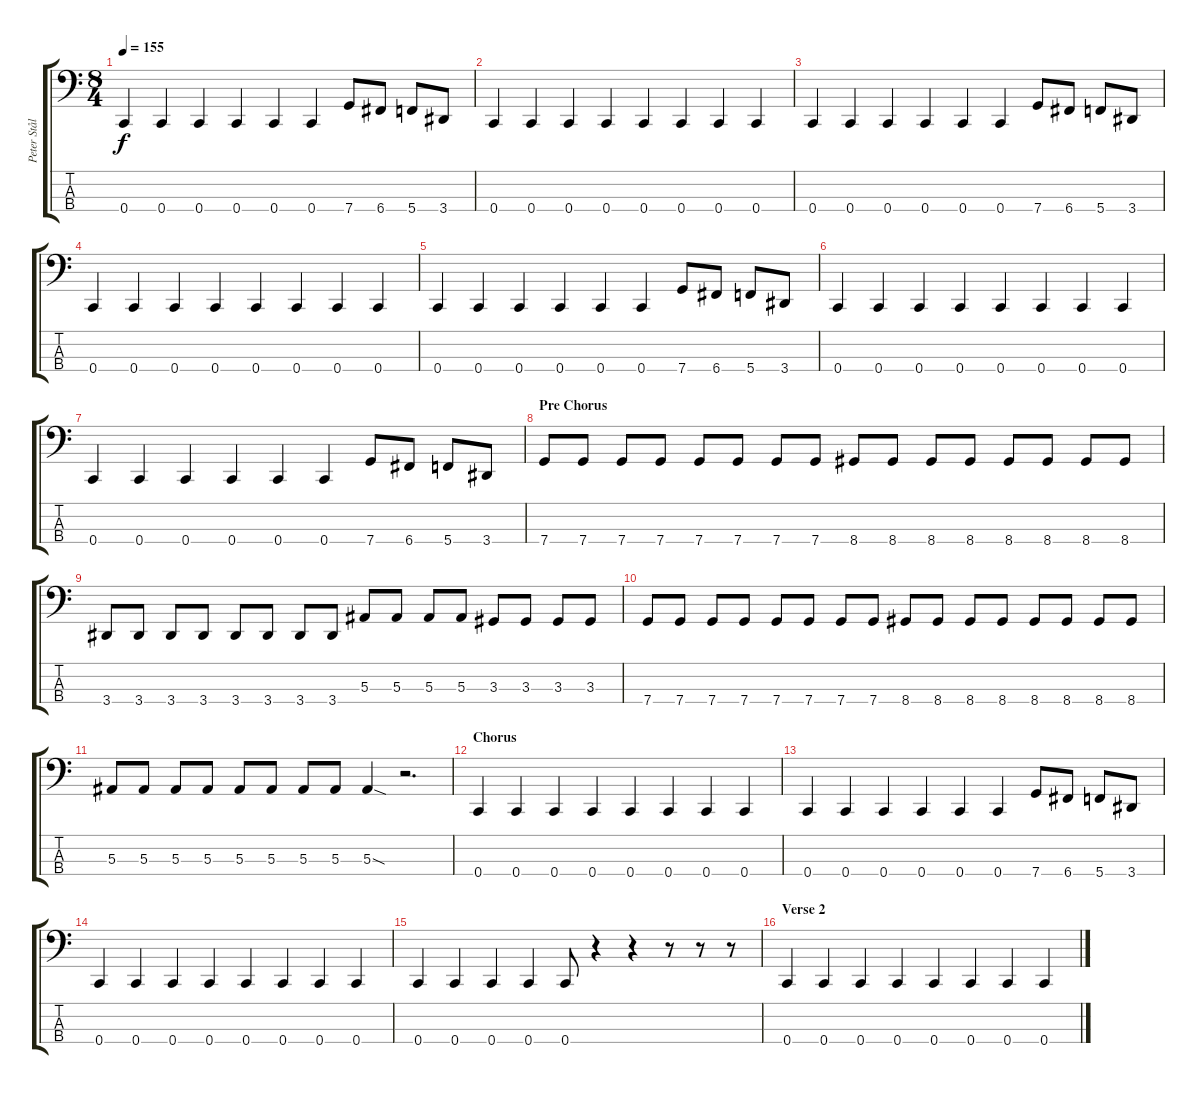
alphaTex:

\track ("Peter Stålfors - Bass" "Peter Stål") {instrument slapbass1}
\staff {score tabs}
\tuning (Eb2 Bb1 F1 C1) {hide}
\ts (8 4)
\tempo 155
\clef f4
\ks c
0.4.4{dy f} 0.4.4 0.4.4 0.4.4 0.4.4 0.4.4 7.4.8 6.4.8 5.4.8 3.4.8 |
0.4.4 0.4.4 0.4.4 0.4.4 0.4.4 0.4.4 0.4.4 0.4.4 |
0.4.4 0.4.4 0.4.4 0.4.4 0.4.4 0.4.4 7.4.8 6.4.8 5.4.8 3.4.8 |
0.4.4 0.4.4 0.4.4 0.4.4 0.4.4 0.4.4 0.4.4 0.4.4 |
0.4.4 0.4.4 0.4.4 0.4.4 0.4.4 0.4.4 7.4.8 6.4.8 5.4.8 3.4.8 |
0.4.4 0.4.4 0.4.4 0.4.4 0.4.4 0.4.4 0.4.4 0.4.4 |
0.4.4 0.4.4 0.4.4 0.4.4 0.4.4 0.4.4 7.4.8 6.4.8 5.4.8 3.4.8 |
\section ("" "Pre Chorus")
7.4.8 7.4.8 7.4.8 7.4.8 7.4.8 7.4.8 7.4.8 7.4.8 8.4.8 8.4.8 8.4.8 8.4.8 8.4.8 8.4.8 8.4.8 8.4.8 |
3.4.8 3.4.8 3.4.8 3.4.8 3.4.8 3.4.8 3.4.8 3.4.8 5.3.8 5.3.8 5.3.8 5.3.8 3.3.8 3.3.8 3.3.8 3.3.8 |
7.4.8 7.4.8 7.4.8 7.4.8 7.4.8 7.4.8 7.4.8 7.4.8 8.4.8 8.4.8 8.4.8 8.4.8 8.4.8 8.4.8 8.4.8 8.4.8 |
5.3.8 5.3.8 5.3.8 5.3.8 5.3.8 5.3.8 5.3.8 5.3.8 5.3{sod}.4 r.2{d} |
\section ("" "Chorus")
0.4.4 0.4.4 0.4.4 0.4.4 0.4.4 0.4.4 0.4.4 0.4.4 |
0.4.4 0.4.4 0.4.4 0.4.4 0.4.4 0.4.4 7.4.8 6.4.8 5.4.8 3.4.8 |
0.4.4 0.4.4 0.4.4 0.4.4 0.4.4 0.4.4 0.4.4 0.4.4 |
0.4.4 0.4.4 0.4.4 0.4.4 0.4.8 r.4 r.4 r.8 r.8 r.8 |
\section ("" "Verse 2")
0.4.4 0.4.4 0.4.4 0.4.4 0.4.4 0.4.4 0.4.4 0.4.4
